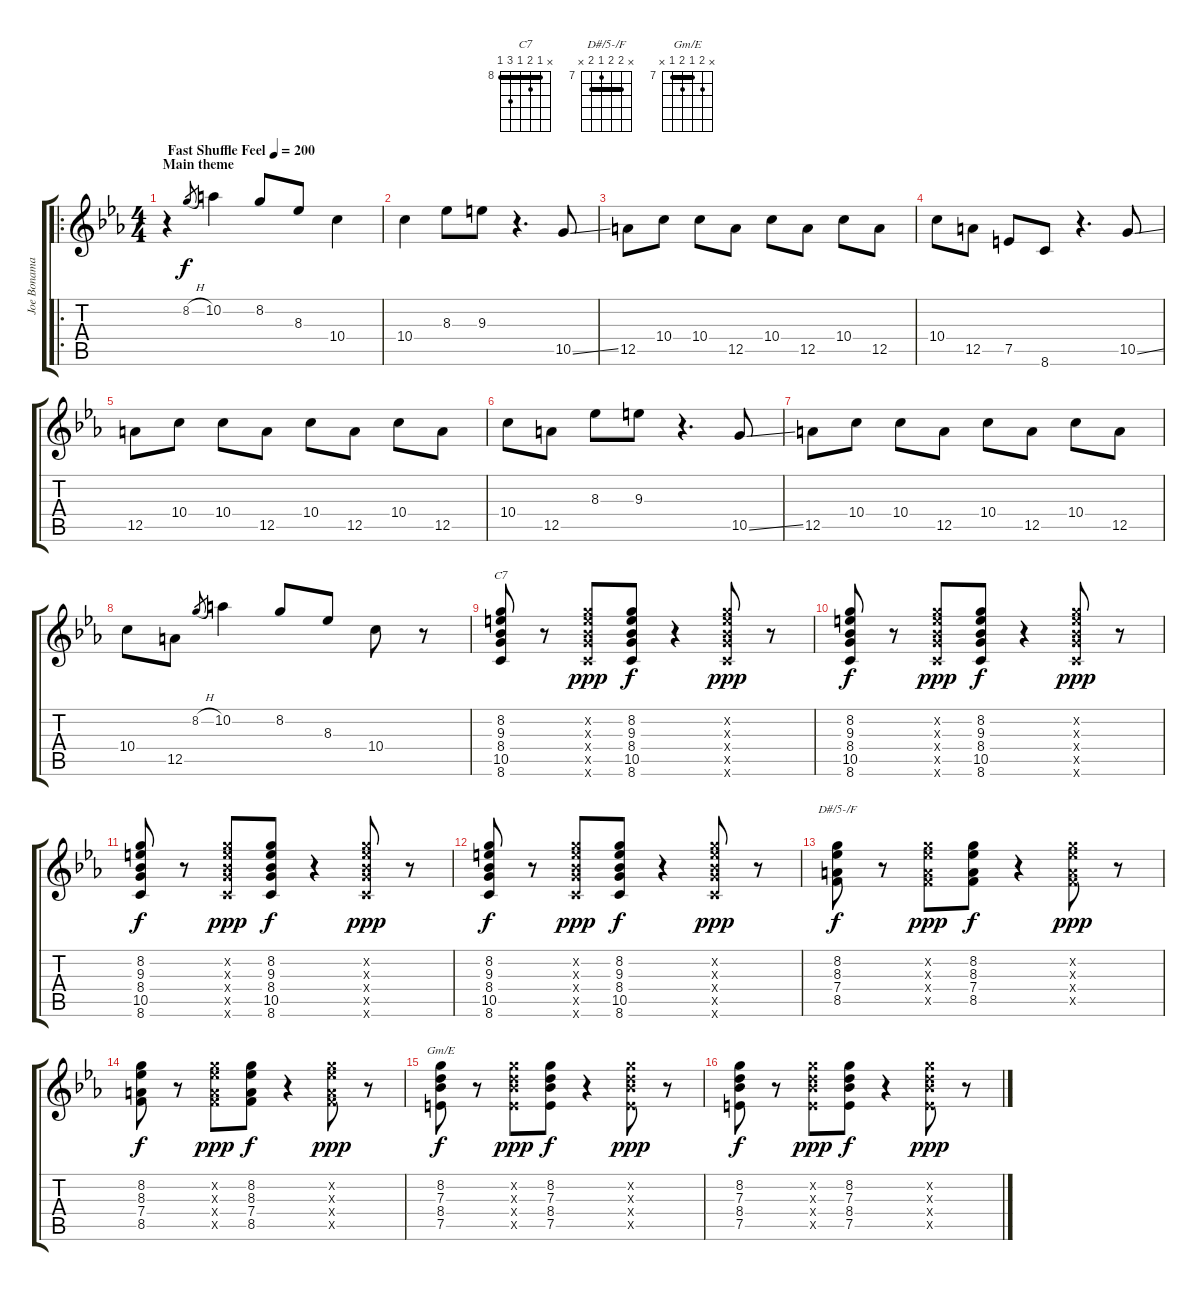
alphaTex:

\track ("Joe Bonamassa" "Joe Bonama") {instrument overdrivenguitar}
\staff {score tabs}
\tuning (E4 B3 G3 D3 A2 E2) {hide}
\chord ("C7" x 8 9 8 10 8) {firstfret 8 barre 8}
\chord ("D#/5-/F" x 8 8 7 8 x) {firstfret 7 barre 8}
\chord ("Gm/E" x 8 7 8 7 x) {firstfret 7 barre 7}
\ro
\ts (4 4)
\section ("" "Main theme")
\tempo (200 "Fast Shuffle Feel")
\clef g2
\ks cminor
r.4{dy f instrument overdrivenguitar} 8.2{h}.8{gr} 10.2.4 8.2.8{beam Up} 8.3.8{beam Up} 10.4.4 |
10.4.4 8.3.8 9.3.8 r.4{d} 10.5{ss}.8 |
12.5.8 10.4.8 10.4.8 12.5.8 10.4.8 12.5.8 10.4.8 12.5.8 |
10.4.8 12.5.8 7.5.8 8.6.8 r.4{d} 10.5{ss}.8 |
12.5.8 10.4.8 10.4.8 12.5.8 10.4.8 12.5.8 10.4.8 12.5.8 |
10.4.8 12.5.8 8.3.8 9.3.8 r.4{d} 10.5{ss}.8 |
12.5.8 10.4.8 10.4.8 12.5.8 10.4.8 12.5.8 10.4.8 12.5.8 |
10.4.8 12.5.8 8.2{h}.8{gr} 10.2.4 8.2.8{beam Up} 8.3.8{beam Up} 10.4.8 r.8 |
(8.2 9.3 8.4 10.5 8.6).8{ch "C7"} r.8 (8.2{x} 9.3{x} 8.4{x} 10.5{x} 8.6{x}).8{dy ppp} (8.2 9.3 8.4 10.5 8.6).8{dy f} r.4 (8.2{x} 9.3{x} 8.4{x} 10.5{x} 8.6{x}).8{dy ppp} r.8 |
(8.2 9.3 8.4 10.5 8.6).8{dy f} r.8 (8.2{x} 9.3{x} 8.4{x} 10.5{x} 8.6{x}).8{dy ppp} (8.2 9.3 8.4 10.5 8.6).8{dy f} r.4 (8.2{x} 9.3{x} 8.4{x} 10.5{x} 8.6{x}).8{dy ppp} r.8 |
(8.2 9.3 8.4 10.5 8.6).8{dy f} r.8 (8.2{x} 9.3{x} 8.4{x} 10.5{x} 8.6{x}).8{dy ppp} (8.2 9.3 8.4 10.5 8.6).8{dy f} r.4 (8.2{x} 9.3{x} 8.4{x} 10.5{x} 8.6{x}).8{dy ppp} r.8 |
(8.2 9.3 8.4 10.5 8.6).8{dy f} r.8 (8.2{x} 9.3{x} 8.4{x} 10.5{x} 8.6{x}).8{dy ppp} (8.2 9.3 8.4 10.5 8.6).8{dy f} r.4 (8.2{x} 9.3{x} 8.4{x} 10.5{x} 8.6{x}).8{dy ppp} r.8 |
(8.2 8.3 7.4 8.5).8{ch "D#/5-/F" dy f} r.8 (8.2{x} 8.3{x} 7.4{x} 8.5{x}).8{dy ppp} (8.2 8.3 7.4 8.5).8{dy f} r.4 (8.2{x} 8.3{x} 7.4{x} 8.5{x}).8{dy ppp} r.8 |
(8.2 8.3 7.4 8.5).8{dy f} r.8 (8.2{x} 8.3{x} 7.4{x} 8.5{x}).8{dy ppp} (8.2 8.3 7.4 8.5).8{dy f} r.4 (8.2{x} 8.3{x} 7.4{x} 8.5{x}).8{dy ppp} r.8 |
(8.2 7.3 8.4 7.5).8{ch "Gm/E" dy f} r.8 (8.2{x} 7.3{x} 8.4{x} 7.5{x}).8{dy ppp} (8.2 7.3 8.4 7.5).8{dy f} r.4 (8.2{x} 7.3{x} 8.4{x} 7.5{x}).8{dy ppp} r.8 |
(8.2 7.3 8.4 7.5).8{dy f} r.8 (8.2{x} 7.3{x} 8.4{x} 7.5{x}).8{dy ppp} (8.2 7.3 8.4 7.5).8{dy f} r.4 (8.2{x} 7.3{x} 8.4{x} 7.5{x}).8{dy ppp} r.8
